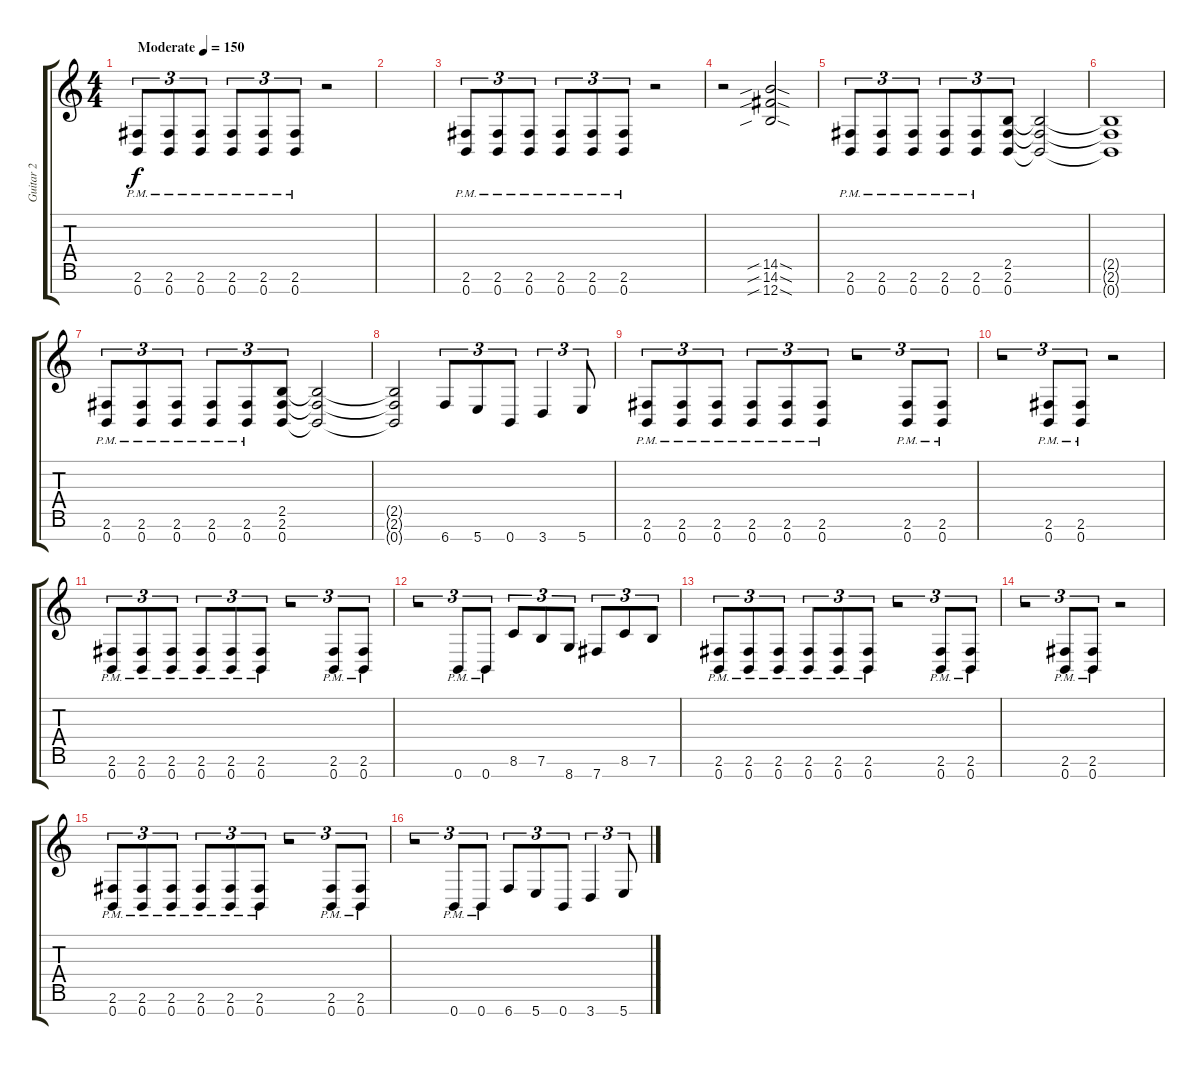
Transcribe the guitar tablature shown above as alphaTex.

\track ("Guitar 2" "Guitar 2") {instrument distortionguitar}
\staff {score tabs}
\tuning (E4 B3 G3 D3 A2 E2 B1) {hide}
\ts (4 4)
\tempo (150 "Moderate")
\clef g2
\ks c
(2.6{pm} 0.7{pm}).8{tu (3 2) dy f instrument distortionguitar} (2.6{pm} 0.7{pm}).8{tu (3 2)} (2.6{pm} 0.7{pm}).8{tu (3 2)} (2.6{pm} 0.7{pm}).8{tu (3 2)} (2.6{pm} 0.7{pm}).8{tu (3 2)} (2.6{pm} 0.7{pm}).8{tu (3 2)} r.2 |
|
(2.6{pm} 0.7{pm}).8{tu (3 2)} (2.6{pm} 0.7{pm}).8{tu (3 2)} (2.6{pm} 0.7{pm}).8{tu (3 2)} (2.6{pm} 0.7{pm}).8{tu (3 2)} (2.6{pm} 0.7{pm}).8{tu (3 2)} (2.6{pm} 0.7{pm}).8{tu (3 2)} r.2 |
r.2 (14.5{sib sod} 14.6{sib sod} 12.7{sib sod}).2 |
(2.6{pm} 0.7{pm}).8{tu (3 2)} (2.6{pm} 0.7{pm}).8{tu (3 2)} (2.6{pm} 0.7{pm}).8{tu (3 2)} (2.6{pm} 0.7{pm}).8{tu (3 2)} (2.6{pm} 0.7{pm}).8{tu (3 2)} (2.5 2.6 0.7).8{tu (3 2)} (2.5{t} 2.6{t} 0.7{t}).2 |
(2.5{t} 2.6{t} 0.7{t}).1 |
(2.6{pm} 0.7{pm}).8{tu (3 2)} (2.6{pm} 0.7{pm}).8{tu (3 2)} (2.6{pm} 0.7{pm}).8{tu (3 2)} (2.6{pm} 0.7{pm}).8{tu (3 2)} (2.6{pm} 0.7{pm}).8{tu (3 2)} (2.5 2.6 0.7).8{tu (3 2)} (2.5{t} 2.6{t} 0.7{t}).2 |
(2.5{t} 2.6{t} 0.7{t}).2 6.7.8{tu (3 2)} 5.7.8{tu (3 2)} 0.7.8{tu (3 2)} 3.7.4{tu (3 2)} 5.7.8{tu (3 2)} |
(2.6{pm} 0.7{pm}).8{tu (3 2)} (2.6{pm} 0.7{pm}).8{tu (3 2)} (2.6{pm} 0.7{pm}).8{tu (3 2)} (2.6{pm} 0.7{pm}).8{tu (3 2)} (2.6{pm} 0.7{pm}).8{tu (3 2)} (2.6{pm} 0.7{pm}).8{tu (3 2)} r.2{tu (3 2)} (2.6{pm} 0.7{pm}).8{tu (3 2)} (2.6{pm} 0.7{pm}).8{tu (3 2)} |
r.2{tu (3 2)} (2.6{pm} 0.7{pm}).8{tu (3 2)} (2.6{pm} 0.7{pm}).8{tu (3 2)} r.2 |
(2.6{pm} 0.7{pm}).8{tu (3 2)} (2.6{pm} 0.7{pm}).8{tu (3 2)} (2.6{pm} 0.7{pm}).8{tu (3 2)} (2.6{pm} 0.7{pm}).8{tu (3 2)} (2.6{pm} 0.7{pm}).8{tu (3 2)} (2.6{pm} 0.7{pm}).8{tu (3 2)} r.2{tu (3 2)} (2.6{pm} 0.7{pm}).8{tu (3 2)} (2.6{pm} 0.7{pm}).8{tu (3 2)} |
r.2{tu (3 2)} 0.7{pm}.8{tu (3 2)} 0.7{pm}.8{tu (3 2)} 8.6.8{tu (3 2)} 7.6.8{tu (3 2)} 8.7.8{tu (3 2)} 7.7.8{tu (3 2)} 8.6.8{tu (3 2)} 7.6.8{tu (3 2)} |
(2.6{pm} 0.7{pm}).8{tu (3 2)} (2.6{pm} 0.7{pm}).8{tu (3 2)} (2.6{pm} 0.7{pm}).8{tu (3 2)} (2.6{pm} 0.7{pm}).8{tu (3 2)} (2.6{pm} 0.7{pm}).8{tu (3 2)} (2.6{pm} 0.7{pm}).8{tu (3 2)} r.2{tu (3 2)} (2.6{pm} 0.7{pm}).8{tu (3 2)} (2.6{pm} 0.7{pm}).8{tu (3 2)} |
r.2{tu (3 2)} (2.6{pm} 0.7{pm}).8{tu (3 2)} (2.6{pm} 0.7{pm}).8{tu (3 2)} r.2 |
(2.6{pm} 0.7{pm}).8{tu (3 2)} (2.6{pm} 0.7{pm}).8{tu (3 2)} (2.6{pm} 0.7{pm}).8{tu (3 2)} (2.6{pm} 0.7{pm}).8{tu (3 2)} (2.6{pm} 0.7{pm}).8{tu (3 2)} (2.6{pm} 0.7{pm}).8{tu (3 2)} r.2{tu (3 2)} (2.6{pm} 0.7{pm}).8{tu (3 2)} (2.6{pm} 0.7{pm}).8{tu (3 2)} |
r.2{tu (3 2)} 0.7{pm}.8{tu (3 2)} 0.7{pm}.8{tu (3 2)} 6.7.8{tu (3 2)} 5.7.8{tu (3 2)} 0.7.8{tu (3 2)} 3.7.4{tu (3 2)} 5.7.8{tu (3 2)}
